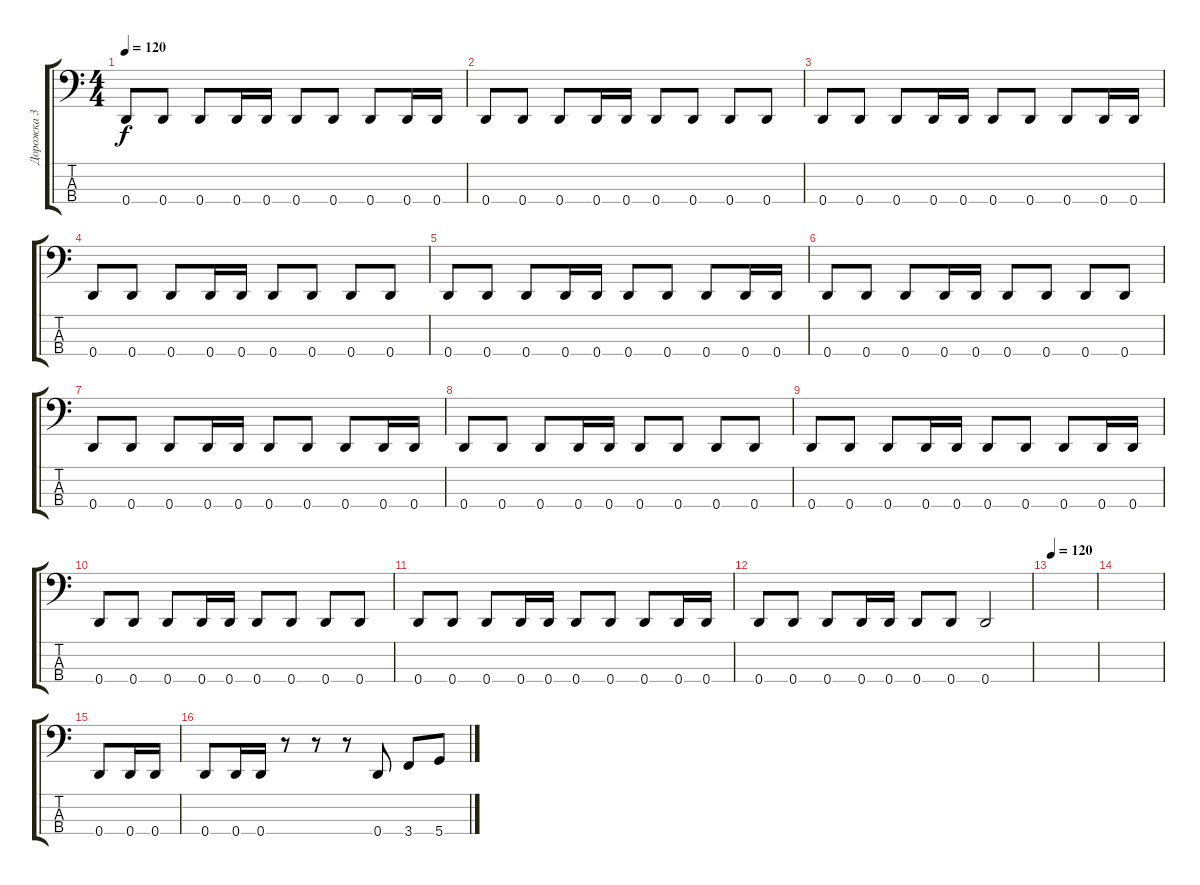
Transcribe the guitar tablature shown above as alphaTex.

\track ("Дорожка 3" "Дорожка 3") {instrument electricbassfinger}
\staff {score tabs}
\tuning (G2 D2 A1 D1) {hide}
\ts (4 4)
\tempo 120
\clef f4
\ks c
0.4.8{dy f} 0.4.8 0.4.8 0.4.16 0.4.16 0.4.8 0.4.8 0.4.8 0.4.16 0.4.16 |
0.4.8 0.4.8 0.4.8 0.4.16 0.4.16 0.4.8 0.4.8 0.4.8 0.4.8 |
0.4.8 0.4.8 0.4.8 0.4.16 0.4.16 0.4.8 0.4.8 0.4.8 0.4.16 0.4.16 |
0.4.8 0.4.8 0.4.8 0.4.16 0.4.16 0.4.8 0.4.8 0.4.8 0.4.8 |
0.4.8 0.4.8 0.4.8 0.4.16 0.4.16 0.4.8 0.4.8 0.4.8 0.4.16 0.4.16 |
0.4.8 0.4.8 0.4.8 0.4.16 0.4.16 0.4.8 0.4.8 0.4.8 0.4.8 |
0.4.8 0.4.8 0.4.8 0.4.16 0.4.16 0.4.8 0.4.8 0.4.8 0.4.16 0.4.16 |
0.4.8 0.4.8 0.4.8 0.4.16 0.4.16 0.4.8 0.4.8 0.4.8 0.4.8 |
0.4.8 0.4.8 0.4.8 0.4.16 0.4.16 0.4.8 0.4.8 0.4.8 0.4.16 0.4.16 |
0.4.8 0.4.8 0.4.8 0.4.16 0.4.16 0.4.8 0.4.8 0.4.8 0.4.8 |
0.4.8 0.4.8 0.4.8 0.4.16 0.4.16 0.4.8 0.4.8 0.4.8 0.4.16 0.4.16 |
0.4.8 0.4.8 0.4.8 0.4.16 0.4.16 0.4.8 0.4.8 0.4.2 |
\tempo 120
|
|
0.4.8 0.4.16 0.4.16 |
0.4.8 0.4.16 0.4.16 r.8 r.8 r.8 0.4.8 3.4.8 5.4.8
